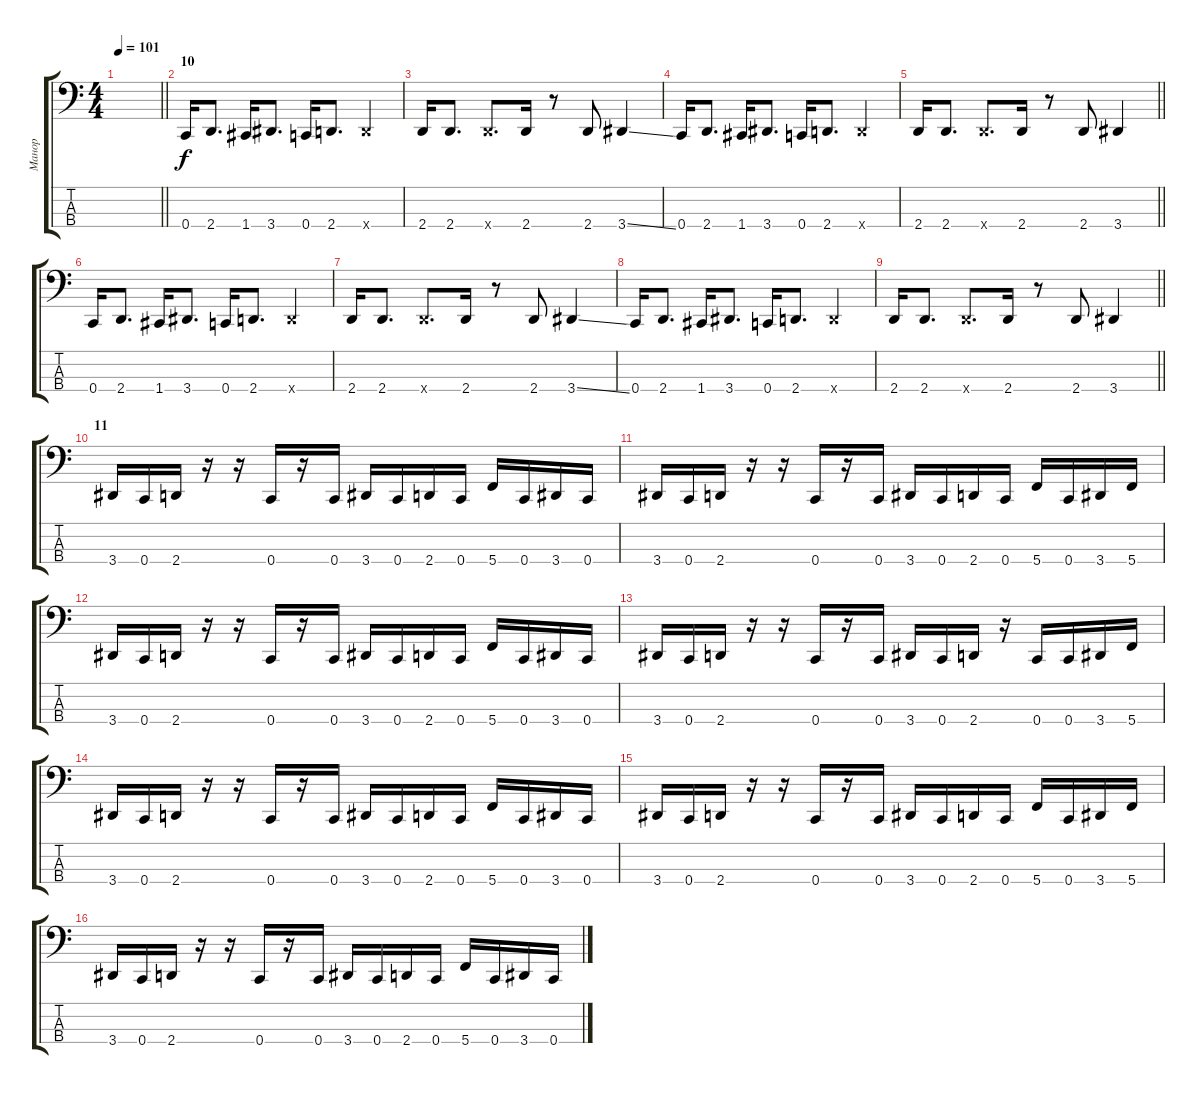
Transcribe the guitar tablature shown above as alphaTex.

\track ("Манор" "Манор") {instrument slapbass1}
\staff {score tabs}
\tuning (F2 C2 G1 C1) {hide}
\ts (4 4)
\tempo 101
\clef f4
\barLineRight lightlight
\ks c
|
\section ("" "10")
0.4.16 2.4.8{d} 1.4.16 3.4.8{d} 0.4.16 2.4.8{d} 2.4{x}.4 |
2.4.16 2.4.8{d} 2.4{x}.8{d} 2.4.16 r.8 2.4.8 3.4{ss}.4 |
0.4.16 2.4.8{d} 1.4.16 3.4.8{d} 0.4.16 2.4.8{d} 2.4{x}.4 |
\barLineRight lightlight
2.4.16 2.4.8{d} 2.4{x}.8{d} 2.4.16 r.8 2.4.8 3.4.4 |
0.4.16 2.4.8{d} 1.4.16 3.4.8{d} 0.4.16 2.4.8{d} 2.4{x}.4 |
2.4.16 2.4.8{d} 2.4{x}.8{d} 2.4.16 r.8 2.4.8 3.4{ss}.4 |
0.4.16 2.4.8{d} 1.4.16 3.4.8{d} 0.4.16 2.4.8{d} 2.4{x}.4 |
\barLineRight lightlight
2.4.16 2.4.8{d} 2.4{x}.8{d} 2.4.16 r.8 2.4.8 3.4.4 |
\section ("" "11")
3.4.16 0.4.16 2.4.16 r.16 r.16 0.4.16 r.16 0.4.16 3.4.16 0.4.16 2.4.16 0.4.16 5.4.16 0.4.16 3.4.16 0.4.16 |
3.4.16 0.4.16 2.4.16 r.16 r.16 0.4.16 r.16 0.4.16 3.4.16 0.4.16 2.4.16 0.4.16 5.4.16 0.4.16 3.4.16 5.4.16 |
3.4.16 0.4.16 2.4.16 r.16 r.16 0.4.16 r.16 0.4.16 3.4.16 0.4.16 2.4.16 0.4.16 5.4.16 0.4.16 3.4.16 0.4.16 |
3.4.16 0.4.16 2.4.16 r.16 r.16 0.4.16 r.16 0.4.16 3.4.16 0.4.16 2.4.16 r.16 0.4.16 0.4.16 3.4.16 5.4.16 |
3.4.16 0.4.16 2.4.16 r.16 r.16 0.4.16 r.16 0.4.16 3.4.16 0.4.16 2.4.16 0.4.16 5.4.16 0.4.16 3.4.16 0.4.16 |
3.4.16 0.4.16 2.4.16 r.16 r.16 0.4.16 r.16 0.4.16 3.4.16 0.4.16 2.4.16 0.4.16 5.4.16 0.4.16 3.4.16 5.4.16 |
3.4.16 0.4.16 2.4.16 r.16 r.16 0.4.16 r.16 0.4.16 3.4.16 0.4.16 2.4.16 0.4.16 5.4.16 0.4.16 3.4.16 0.4.16
